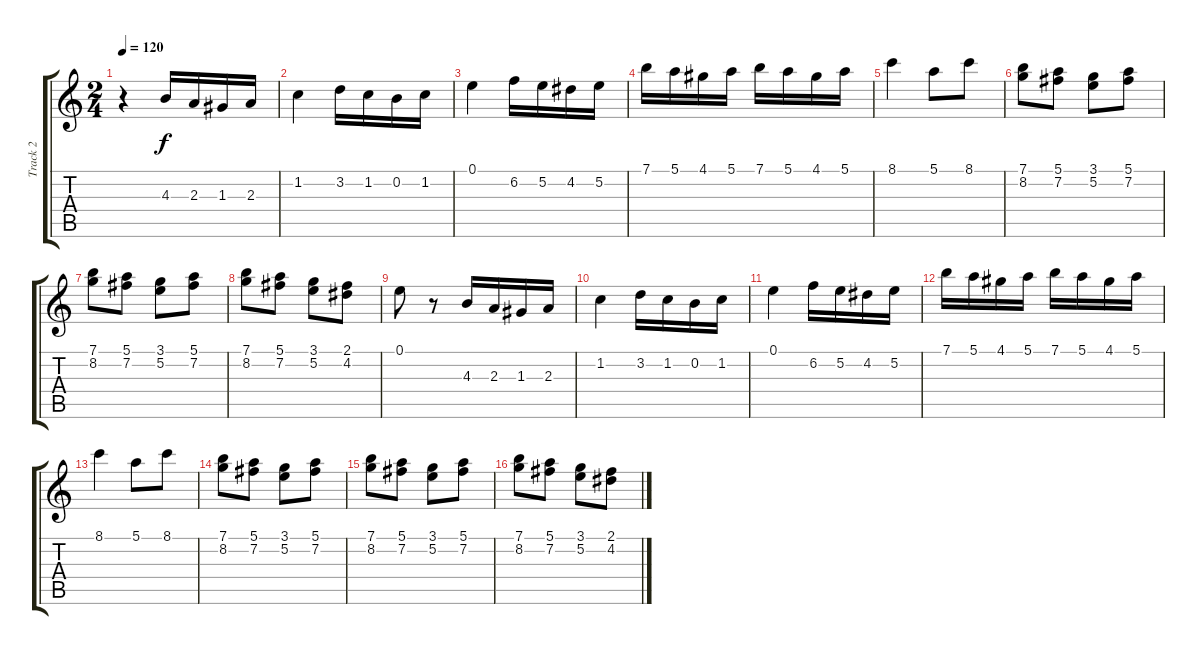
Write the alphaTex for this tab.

\track ("Track 2" "Track 2") {instrument acousticguitarnylon}
\staff {score tabs}
\tuning (E4 B3 G3 D3 A2 E2) {hide}
\ts (2 4)
\tempo 120
\clef g2
\ks c
r.4{dy f instrument acousticguitarnylon} 4.3.16 2.3.16 1.3.16 2.3.16 |
1.2.4 3.2.16 1.2.16 0.2.16 1.2.16 |
0.1.4 6.2.16 5.2.16 4.2.16 5.2.16 |
7.1.16 5.1.16 4.1.16 5.1.16 7.1.16 5.1.16 4.1.16 5.1.16 |
8.1.4 5.1.8 8.1.8 |
(7.1 8.2).8 (5.1 7.2).8 (3.1 5.2).8 (5.1 7.2).8 |
(7.1 8.2).8 (5.1 7.2).8 (3.1 5.2).8 (5.1 7.2).8 |
(7.1 8.2).8 (5.1 7.2).8 (3.1 5.2).8 (2.1 4.2).8 |
0.1.8 r.8 4.3.16 2.3.16 1.3.16 2.3.16 |
1.2.4 3.2.16 1.2.16 0.2.16 1.2.16 |
0.1.4 6.2.16 5.2.16 4.2.16 5.2.16 |
7.1.16 5.1.16 4.1.16 5.1.16 7.1.16 5.1.16 4.1.16 5.1.16 |
8.1.4 5.1.8 8.1.8 |
(7.1 8.2).8 (5.1 7.2).8 (3.1 5.2).8 (5.1 7.2).8 |
(7.1 8.2).8 (5.1 7.2).8 (3.1 5.2).8 (5.1 7.2).8 |
(7.1 8.2).8 (5.1 7.2).8 (3.1 5.2).8 (2.1 4.2).8
